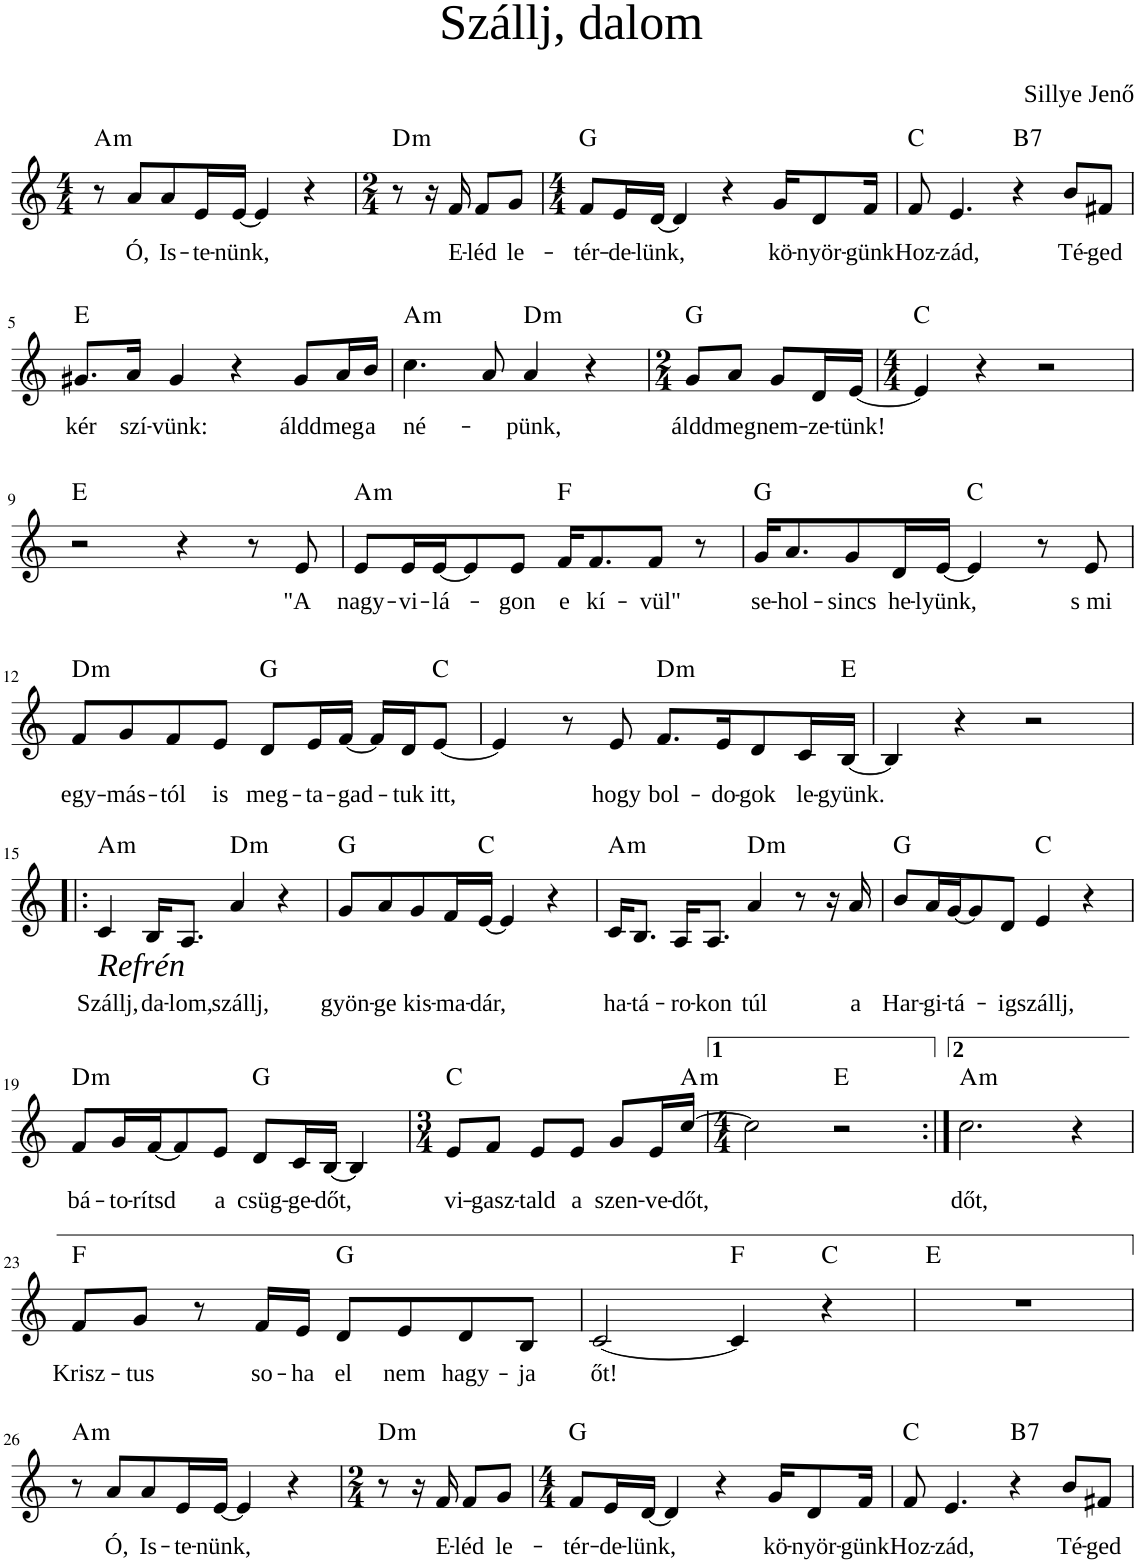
**kern	**text	**harte
*part1	*part1	*part1
*staff1	*staff1	*
*I"Choir	*	*
*I'Ch	*	*
*clefG2	*	*
*k[]	*	*
*M4/4	*	*
=1	=1	=1
!	!	!LO:H:kt=m
8r	.	A:min
!	!LO:LY:b	!
8a/L	Ó,	.
!	!LO:LY:b	!
8a/	Is-	.
!	!LO:LY:b	!
16e/L	-te-	.
!	!LO:LY:b	!
[16e/JJ	-nünk,	.
4e/]	.	.
4r	.	.
=2	=2	=2
*M2/4	*	*
!	!	!LO:H:kt=m
8r	.	D:min
16r	.	.
!	!LO:LY:b	!
16f/	E-	.
!	!LO:LY:b	!
8f/L	-léd	.
!	!LO:LY:b	!
8g/J	le-	.
=3	=3	=3
*M4/4	*	*
!	!LO:LY:b	!LO:H:kt=N.C.
8f/L	-tér-	N
!	!LO:LY:b	!
16e/L	-de-	.
!	!LO:LY:b	!
[16d/JJ	-lünk,	.
4d/]	.	.
4r	.	.
!	!LO:LY:b	!
16g/KL	kö-	.
!	!LO:LY:b	!
8d/	-nyör-	.
!	!LO:LY:b	!
16f/Jk	-günk	.
=4	=4	=4
!	!LO:LY:b	!LO:H:kt=N.C.
8f/	Hoz-	N
!	!LO:LY:b	!
4.e/	-zád,	.
!	!	!LO:H:kt=7
4r	.	B:7
!	!LO:LY:b	!
8b/L	Té-	.
!	!LO:LY:b	!
8f#X/J	-ged	.
!!LO:LB:g=z
=5	=5	=5
!	!LO:LY:b	!LO:H:kt=N.C.
8.g#X/L	kér	N
!	!LO:LY:b	!
16a/Jk	szí-	.
!	!LO:LY:b	!
4g#/	-vünk:	.
4r	.	.
!	!LO:LY:b	!
8g#/L	áldd	.
!	!LO:LY:b	!
16a/L	meg	.
!	!LO:LY:b	!
16b/JJ	a	.
=6	=6	=6
!	!LO:LY:b	!LO:H:kt=m
4.cc\	né-	A:min
8a/	.	.
!	!LO:LY:b	!LO:H:kt=m
4a/	-pünk,	D:min
4r	.	.
=7	=7	=7
*M2/4	*	*
!	!LO:LY:b	!LO:H:kt=N.C.
8g/L	áldd	N
!	!LO:LY:b	!
8a/J	meg	.
!	!LO:LY:b	!
8g/L	nem-	.
!	!LO:LY:b	!
16d/L	-ze-	.
!	!LO:LY:b	!
[16e/JJ	-tünk!	.
=8	=8	=8
*M4/4	*	*
!	!	!LO:H:kt=N.C.
4e/]	.	N
4r	.	.
2r	.	.
!!LO:LB:g=z
=9	=9	=9
!	!	!LO:H:kt=N.C.
2r	.	N
4r	.	.
8r	.	.
!	!LO:LY:b	!
8e/	"A	.
=10	=10	=10
!	!LO:LY:b	!LO:H:kt=m
8e/L	nagy-	A:min
!	!LO:LY:b	!
16e/L	-vi-	.
!	!LO:LY:b	!
[16e/J	-lá-	.
8e/]	.	.
!	!LO:LY:b	!
8e/J	-gon	.
!	!LO:LY:b	!LO:H:kt=N.C.
16f/KL	e	N
!	!LO:LY:b	!
8.f/	kí-	.
!	!LO:LY:b	!
8f/J	-vül"	.
8r	.	.
=11	=11	=11
!	!LO:LY:b	!LO:H:kt=N.C.
16g/KL	se-	N
!	!LO:LY:b	!
8.a/	-hol-	.
!	!LO:LY:b	!
8g/	sincs	.
!	!LO:LY:b	!
16d/L	he-	.
!	!LO:LY:b	!
[16e/JJ	-lyünk,	.
!	!	!LO:H:kt=N.C.
4e/]	.	N
8r	.	.
!	!LO:LY:b	!
8e/	s mi	.
!!LO:LB:g=z
=12	=12	=12
!	!LO:LY:b	!LO:H:kt=m
8f/L	egy-	D:min
!	!LO:LY:b	!
8g/	-más-	.
!	!LO:LY:b	!
8f/	-tól	.
!	!LO:LY:b	!
8e/J	is	.
!	!LO:LY:b	!LO:H:kt=N.C.
8d/L	meg-	N
!	!LO:LY:b	!
16e/L	-ta-	.
!	!LO:LY:b	!
[16f/JJ	-gad-	.
16f/LL]	.	.
!	!LO:LY:b	!
16d/J	-tuk	.
!	!LO:LY:b	!LO:H:kt=N.C.
[8e/J	itt,	N
=13	=13	=13
4e/]	.	.
8r	.	.
!	!LO:LY:b	!
8e/	hogy	.
!	!LO:LY:b	!LO:H:kt=m
8.f/L	bol-	D:min
!	!LO:LY:b	!
16e/K	-do-	.
!	!LO:LY:b	!
8d/	-gok	.
!	!LO:LY:b	!
16c/L	le-	.
!	!LO:LY:b	!LO:H:kt=N.C.
[16B/JJ	-gyünk.	N
=14	=14	=14
4B/]	.	.
4r	.	.
2r	.	.
!!LO:LB:g=z
=15!|:	=15!|:	=15!|:
!LO:TX:b:i:t=Refrén	!	!
!	!LO:LY:b	!LO:H:kt=m
4c/	Szállj,	A:min
!	!LO:LY:b	!
16B/KL	da-	.
!	!LO:LY:b	!
8.A/J	-lom,	.
!	!LO:LY:b	!LO:H:kt=m
4a/	szállj,	D:min
4r	.	.
=16	=16	=16
!	!LO:LY:b	!LO:H:kt=N.C.
8g/L	gyön-	N
!	!LO:LY:b	!
8a/	-ge	.
!	!LO:LY:b	!
8g/	kis-	.
!	!LO:LY:b	!
16f/L	-ma-	.
!	!LO:LY:b	!LO:H:kt=N.C.
[16e/JJ	-dár,	N
4e/]	.	.
4r	.	.
=17	=17	=17
!	!LO:LY:b	!LO:H:kt=m
16c/KL	ha-	A:min
!	!LO:LY:b	!
8.B/J	-tá-	.
!	!LO:LY:b	!
16A/KL	-ro-	.
!	!LO:LY:b	!
8.A/J	-kon	.
!	!LO:LY:b	!LO:H:kt=m
4a/	túl	D:min
8r	.	.
16r	.	.
!	!LO:LY:b	!
16a/	a	.
=18	=18	=18
!	!LO:LY:b	!LO:H:kt=N.C.
8b/L	Har-	N
!	!LO:LY:b	!
16a/L	-gi-	.
!	!LO:LY:b	!
[16g/J	-tá-	.
8g/]	.	.
!	!LO:LY:b	!
8d/J	-ig	.
!	!LO:LY:b	!LO:H:kt=N.C.
4e/	szállj,	N
4r	.	.
!!LO:LB:g=z
=19	=19	=19
!	!LO:LY:b	!LO:H:kt=m
8f/L	bá-	D:min
!	!LO:LY:b	!
16g/L	-to-	.
!	!LO:LY:b	!
[16f/J	-rítsd	.
8f/]	.	.
!	!LO:LY:b	!
8e/J	a	.
!	!LO:LY:b	!LO:H:kt=N.C.
8d/L	csüg-	N
!	!LO:LY:b	!
16c/L	-ge-	.
!	!LO:LY:b	!
[16B/JJ	-dőt,	.
4B/]	.	.
=20	=20	=20
*M3/4	*	*
!	!LO:LY:b	!LO:H:kt=N.C.
8e/L	vi-	N
!	!LO:LY:b	!
8f/J	-gasz-	.
!	!LO:LY:b	!
8e/L	-tald	.
!	!LO:LY:b	!
8e/J	a	.
!	!LO:LY:b	!
8g/L	szen-	.
!	!LO:LY:b	!
16e/L	-ve-	.
!	!LO:LY:b	!LO:H:kt=m
[16cc/JJ	-dőt,	A:min
=21	=21	=21
*M4/4	*	*
2cc\]	.	.
!	!	!LO:H:kt=N.C.
2r	.	N
=22:|!	=22:|!	=22:|!
!	!LO:LY:b	!LO:H:kt=m
2.cc\	dőt,	A:min
4r	.	.
!!LO:LB:g=z
=23	=23	=23
!	!LO:LY:b	!LO:H:kt=N.C.
8f/L	Krisz-	N
!	!LO:LY:b	!
8g/J	-tus	.
8r	.	.
!	!LO:LY:b	!
16f/LL	so-	.
!	!LO:LY:b	!
16e/JJ	-ha	.
!	!LO:LY:b	!LO:H:kt=N.C.
8d/L	el	N
!	!LO:LY:b	!
8e/	nem	.
!	!LO:LY:b	!
8d/	hagy-	.
!	!LO:LY:b	!
8B/J	-ja	.
=24	=24	=24
!	!LO:LY:b	!
[2c/	őt!	.
!	!	!LO:H:kt=N.C.
4c/]	.	N
!	!	!LO:H:kt=N.C.
4r	.	N
=25	=25	=25
!	!	!LO:H:kt=N.C.
1r	.	N
!!LO:LB:g=z
=26	=26	=26
!	!	!LO:H:kt=m
8r	.	A:min
!	!LO:LY:b	!
8a/L	Ó,	.
!	!LO:LY:b	!
8a/	Is-	.
!	!LO:LY:b	!
16e/L	-te-	.
!	!LO:LY:b	!
[16e/JJ	-nünk,	.
4e/]	.	.
4r	.	.
=27	=27	=27
*M2/4	*	*
!	!	!LO:H:kt=m
8r	.	D:min
16r	.	.
!	!LO:LY:b	!
16f/	E-	.
!	!LO:LY:b	!
8f/L	-léd	.
!	!LO:LY:b	!
8g/J	le-	.
=28	=28	=28
*M4/4	*	*
!	!LO:LY:b	!LO:H:kt=N.C.
8f/L	-tér-	N
!	!LO:LY:b	!
16e/L	-de-	.
!	!LO:LY:b	!
[16d/JJ	-lünk,	.
4d/]	.	.
4r	.	.
!	!LO:LY:b	!
16g/KL	kö-	.
!	!LO:LY:b	!
8d/	-nyör-	.
!	!LO:LY:b	!
16f/Jk	-günk	.
=29	=29	=29
!	!LO:LY:b	!LO:H:kt=N.C.
8f/	Hoz-	N
!	!LO:LY:b	!
4.e/	-zád,	.
!	!	!LO:H:kt=7
4r	.	B:7
!	!LO:LY:b	!
8b/L	Té-	.
!	!LO:LY:b	!
8f#X/J	-ged	.
=	=	=
*-	*-	*-
